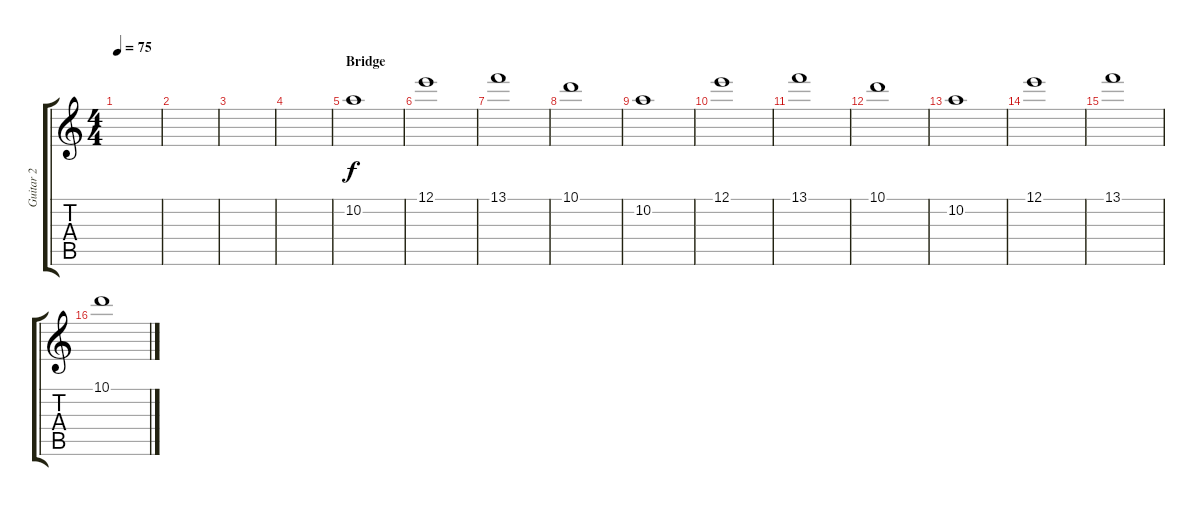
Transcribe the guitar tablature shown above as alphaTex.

\track ("Guitar 2" "Guitar 2") {instrument electricguitarclean}
\staff {score tabs}
\tuning (E4 B3 G3 D3 A2 D2) {hide}
\ts (4 4)
\tempo 75
\clef g2
\ks c
|
|
|
|
\section ("" "Bridge")
10.2.1{volume 13 instrument electricguitarclean} |
12.1.1 |
13.1.1 |
10.1.1 |
10.2.1{volume 13 instrument electricguitarclean} |
12.1.1 |
13.1.1 |
10.1.1 |
10.2.1{volume 13 instrument electricguitarclean} |
12.1.1 |
13.1.1 |
10.1.1
